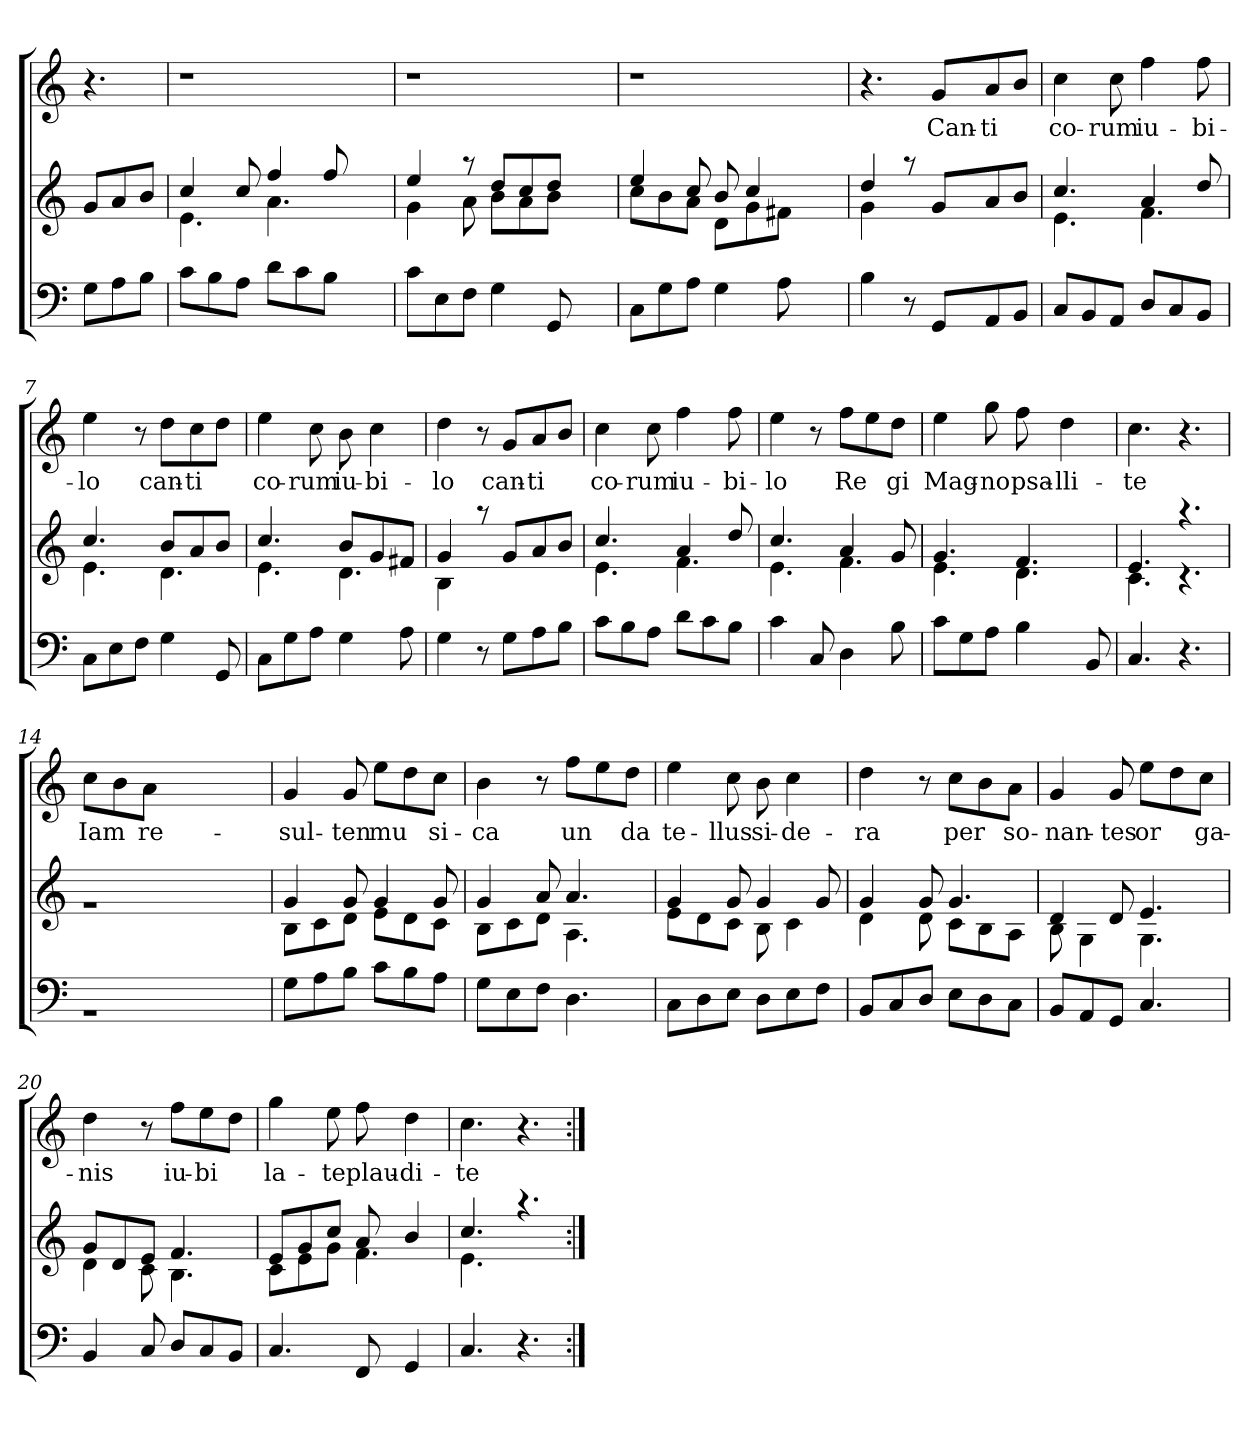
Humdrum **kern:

**kern	**kern	**kern	**text
*part3	*part2	*part1	*part1
*staff3	*staff2	*staff1	*staff1
*clefF4	*clefG2	*clefG2	*
*k[]	*k[]	*k[]	*
*C:	*C:	*C:	*
=1	=1	=1	=1
8G\L	8g/L	4.r	.
8A\	8a/	.	.
8B\J	8b/J	.	.
=2	=2	=2	=2
*	*^	*	*
!	!	!	!LO:N:vis=1	!
8c\L	4cc/	4.e\	1r	.
8B\	.	.	.	.
8A\J	8cc/	.	.	.
8d\L	4ff/	4.a\	.	.
8c\	.	.	.	.
8B\J	8ff/	.	.	.
4ryy	4ryy	4ryy	.	.
=3	=3	=3	=3	=3
!	!	!	!LO:N:vis=1	!
8c\L	4ee/	4g\	1r	.
8E\	.	.	.	.
8F\J	8raa	8a\	.	.
4G\	8dd/L	8b\L	.	.
.	8cc/	8a\	.	.
8GG/	8dd/J	8b\J	.	.
4ryy	4ryy	4ryy	.	.
=4	=4	=4	=4	=4
!	!	!	!LO:N:vis=1	!
8C\L	8cc\L	4ee/	1r	.
8G\	8b\	.	.	.
8A\J	8a\J	8cc/	.	.
4G\	8d\L	8b/	.	.
.	8g\	4cc/	.	.
8A\	8f#X\J	.	.	.
4ryy	4ryy	4ryy	.	.
=5	=5	=5	=5	=5
4B\	4dd/	4g\	4.r	.
8r	8raa	2ryy	.	.
!	!	!	!	!LO:LY:b
8GG/L	8g/L	.	8g/L	Can-
!	!	!	!	!LO:LY:b:rj
8AA/	8a/	.	8a/	-ti
8BB/J	8b/J	.	8b/J	.
=6	=6	=6	=6	=6
!	!	!	!	!LO:LY:b
8C/L	4.cc/	4.e\	4cc\	co-
8BB/	.	.	.	.
!	!	!	!	!LO:LY:b
8AA/J	.	.	8cc\	-rum
!	!	!	!	!LO:LY:b
8D/L	4a/	4.f\	4ff\	iu-
8C/	.	.	.	.
!	!	!	!	!LO:LY:b
8BB/J	8dd/	.	8ff\	-bi-
=7	=7	=7	=7	=7
!	!	!	!	!LO:LY:b
8C\L	4.cc/	4.e\	4ee\	-lo
8E\	.	.	.	.
8F\J	.	.	8r	.
!	!	!	!	!LO:LY:b
4G\	8b/L	4.d\	8dd\L	can-
!	!	!	!	!LO:LY:b:rj
.	8a/	.	8cc\	-ti
8GG/	8b/J	.	8dd\J	.
!!LO:LB:g=z
=8	=8	=8	=8	=8
!	!	!	!	!LO:LY:b
8C\L	4.cc/	4.e\	4ee\	co-
8G\	.	.	.	.
!	!	!	!	!LO:LY:b
8A\J	.	.	8cc\	-rum
!	!	!	!	!LO:LY:b
4G\	8b/L	4.d\	8b\	iu-
!	!	!	!	!LO:LY:b
.	8g/	.	4cc\	-bi-
8A\	8f#X/J	.	.	.
=9	=9	=9	=9	=9
!	!	!	!	!LO:LY:b
4G\	4g/	4B\	4dd\	-lo
8r	8raa	2ryy	8r	.
!	!	!	!	!LO:LY:b
8G\L	8g/L	.	8g/L	can-
!	!	!	!	!LO:LY:b:rj
8A\	8a/	.	8a/	-ti
8B\J	8b/J	.	8b/J	.
=10	=10	=10	=10	=10
!	!	!	!	!LO:LY:b
8c\L	4.cc/	4.e\	4cc\	co-
8B\	.	.	.	.
!	!	!	!	!LO:LY:b
8A\J	.	.	8cc\	-rum
!	!	!	!	!LO:LY:b
8d\L	4a/	4.f\	4ff\	iu-
8c\	.	.	.	.
!	!	!	!	!LO:LY:b
8B\J	8dd/	.	8ff\	-bi-
=11	=11	=11	=11	=11
!	!	!	!	!LO:LY:b
4c\	4.cc/	4.e\	4ee\	-lo
8C/	.	.	8r	.
!	!	!	!	!LO:LY:b
4D\	4a/	4.f\	8ff\L	Re
.	.	.	8ee\	.
!	!	!	!	!LO:LY:b
8B\	8g/	.	8dd\J	gi
=12	=12	=12	=12	=12
!	!	!	!	!LO:LY:b
8c\L	4.g/	4.e\	4ee\	Mag-
8G\	.	.	.	.
!	!	!	!	!LO:LY:b
8A\J	.	.	8gg\	-no
!	!	!	!	!LO:LY:b
4B\	4.f/	4.d\	8ff\	psa-
!	!	!	!	!LO:LY:b:rj
.	.	.	4dd\	-lli-
8BB/	.	.	.	.
=13	=13	=13	=13	=13
!	!	!	!	!LO:LY:b
4.C/	4.e/	4.c\	4.cc\	-te
4.r	4.raa	4.rc	4.r	.
!!LO:LB:g=z
=14	=14	=14	=14	=14
!LO:N:vis=1	!LO:N:vis=1	!	!	!LO:LY:b
*	*v	*v	*	*
1rC	1ra	8cc\L	Iam
.	.	8b\	.
!	!	!	!LO:LY:b
.	.	8a\J	re-
.	.	2ryy	.
.	.	8ryy	.
=15	=15	=15	=15
*	*^	*	*
!	!	!	!	!LO:LY:b
8G\L	8B\L	4g/	4g/	-sul-
8A\	8c\	.	.	.
!	!	!	!	!LO:LY:b
8B\J	8d\J	8g/	8g/	-ten
!	!	!	!	!LO:LY:b
8c\L	8e\L	4g/	8ee\L	mu
8B\	8d\	.	8dd\	.
!	!	!	!	!LO:LY:b
8A\J	8c\J	8g/	8cc\J	si-
=16	=16	=16	=16	=16
!	!	!	!	!LO:LY:b
8G\L	8B\L	4g/	4b\	-ca
8E\	8c\	.	.	.
8F\J	8d\J	8a/	8r	.
!	!	!	!	!LO:LY:b
4.D\	4.a/	4.A\	8ff\L	un
.	.	.	8ee\	.
!	!	!	!	!LO:LY:b
.	.	.	8dd\J	da
=17	=17	=17	=17	=17
!	!	!	!	!LO:LY:b
8C\L	8e\L	4g/	4ee\	te-
8D\	8d\	.	.	.
!	!	!	!	!LO:LY:b
8E\J	8c\J	8g/	8cc\	-llus
!	!	!	!	!LO:LY:b
8D\L	4g/	8B\	8b\	si-
!	!	!	!	!LO:LY:b
8E\	.	4c\	4cc\	-de-
8F\J	8g/	.	.	.
!!LO:LB:g=z
=18	=18	=18	=18	=18
!	!	!	!	!LO:LY:b
8BB/L	4g/	4d\	4dd\	-ra
8C/	.	.	.	.
8D/J	8g/	8d\	8r	.
!	!	!	!	!LO:LY:b
8E\L	8c\L	4.g/	8cc\L	per
8D\	8B\	.	8b\	.
!	!	!	!	!LO:LY:b
8C\J	8A\J	.	8a\J	so-
=19	=19	=19	=19	=19
!	!	!	!	!LO:LY:b
8BB/L	4d/	8B\	4g/	-nan-
8AA/	.	4G\	.	.
!	!	!	!	!LO:LY:b
8GG/J	8d/	.	8g/	-tes
!	!	!	!	!LO:LY:b
4.C/	4.e/	4.G\	8ee\L	or
.	.	.	8dd\	.
!	!	!	!	!LO:LY:b
.	.	.	8cc\J	ga-
=20	=20	=20	=20	=20
!	!	!	!	!LO:LY:b
4BB/	8g/L	4d\	4dd\	-nis
.	8d/	.	.	.
8C/	8e/J	8c\	8r	.
!	!	!	!	!LO:LY:b
8D/L	4.f/	4.B\	8ff\L	iu-
!	!	!	!	!LO:LY:b
8C/	.	.	8ee\	-bi
8BB/J	.	.	8dd\J	.
=21	=21	=21	=21	=21
!	!	!	!	!LO:LY:b
4.C/	8e/L	8c\L	4gg\	la-
.	8g/	8e\	.	.
!	!	!	!	!LO:LY:b
.	8cc/J	8g\J	8ee\	-te
!	!	!	!	!LO:LY:b
8FF/	8a/	4.f\	8ff\	plau-
!	!	!	!	!LO:LY:b:rj
4GG/	4b/	.	4dd\	-di-
=22	=22	=22	=22	=22
!	!	!	!	!LO:LY:b
4.C/	4.cc/	4.e\	4.cc\	-te
4.r	4.raa	4.ryy	4.r	.
*	*v	*v	*	*
=:|!	=:|!	=:|!	=:|!
*-	*-	*-	*-
